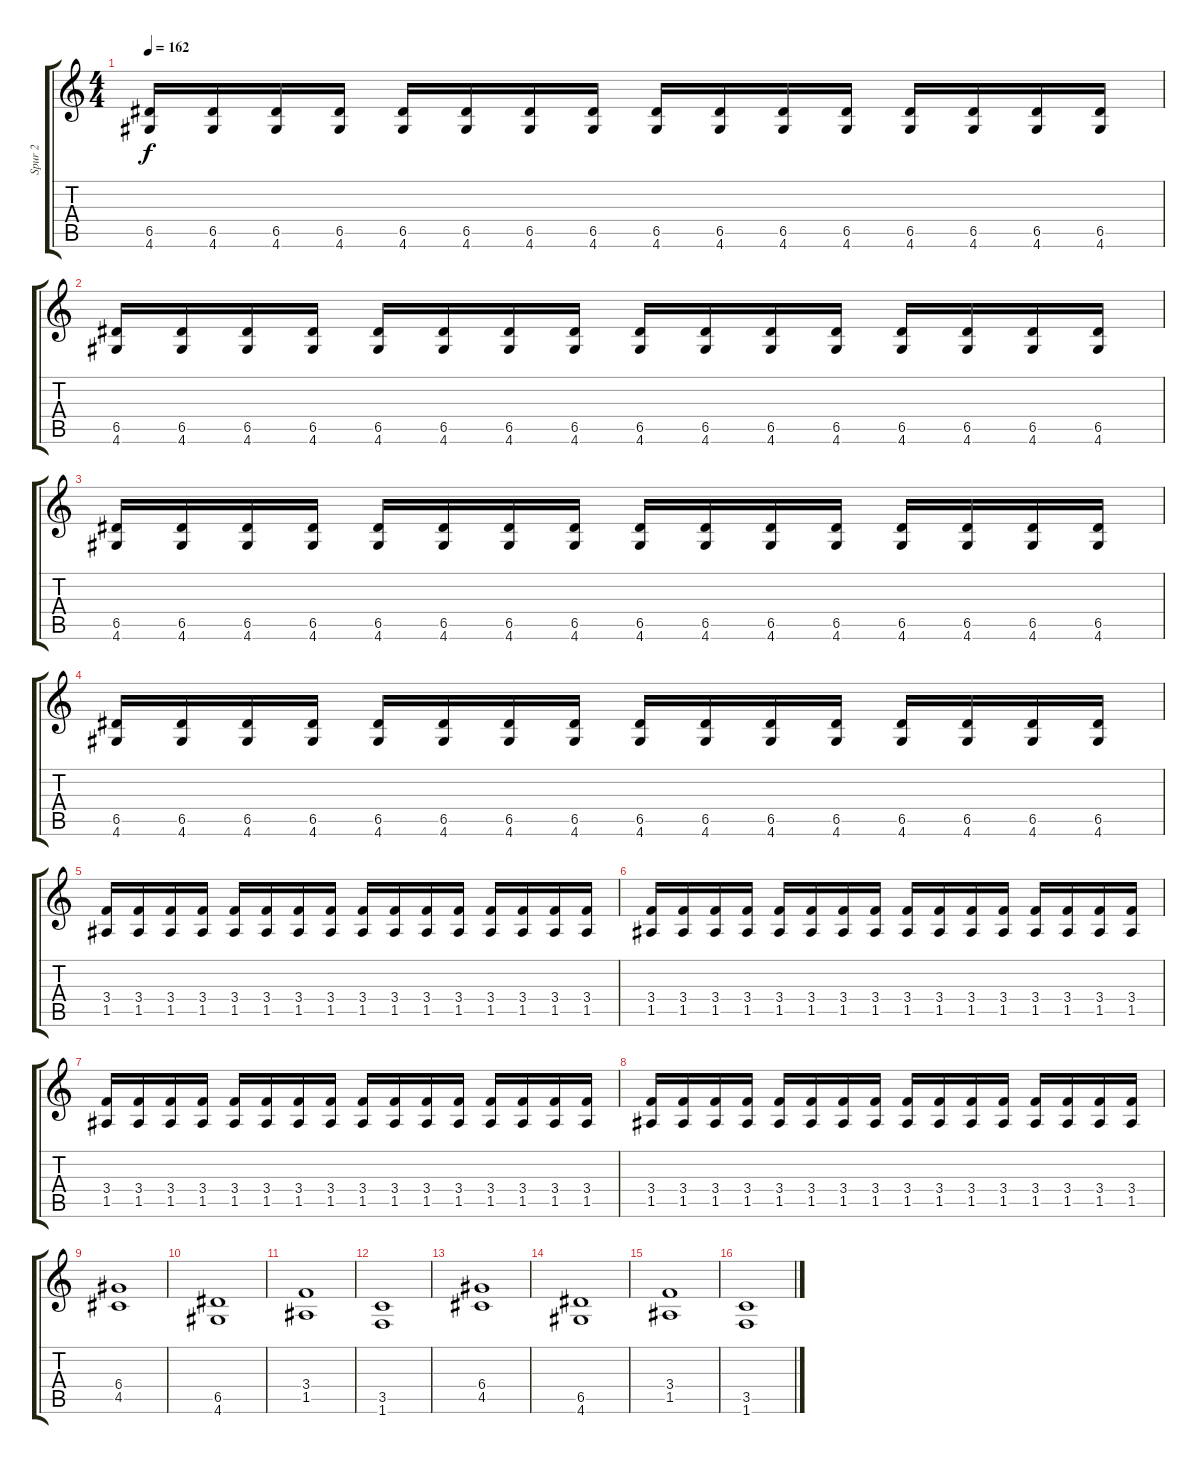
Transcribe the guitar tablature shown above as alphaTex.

\track ("Spur 2" "Spur 2") {instrument distortionguitar}
\staff {score tabs}
\tuning (E4 B3 G3 D3 A2 E2) {hide}
\ts (4 4)
\tempo 162
\clef g2
\ks c
(6.5 4.6).16{dy f} (6.5 4.6).16 (6.5 4.6).16 (6.5 4.6).16 (6.5 4.6).16 (6.5 4.6).16 (6.5 4.6).16 (6.5 4.6).16 (6.5 4.6).16 (6.5 4.6).16 (6.5 4.6).16 (6.5 4.6).16 (6.5 4.6).16 (6.5 4.6).16 (6.5 4.6).16 (6.5 4.6).16 |
(6.5 4.6).16 (6.5 4.6).16 (6.5 4.6).16 (6.5 4.6).16 (6.5 4.6).16 (6.5 4.6).16 (6.5 4.6).16 (6.5 4.6).16 (6.5 4.6).16 (6.5 4.6).16 (6.5 4.6).16 (6.5 4.6).16 (6.5 4.6).16 (6.5 4.6).16 (6.5 4.6).16 (6.5 4.6).16 |
(6.5 4.6).16 (6.5 4.6).16 (6.5 4.6).16 (6.5 4.6).16 (6.5 4.6).16 (6.5 4.6).16 (6.5 4.6).16 (6.5 4.6).16 (6.5 4.6).16 (6.5 4.6).16 (6.5 4.6).16 (6.5 4.6).16 (6.5 4.6).16 (6.5 4.6).16 (6.5 4.6).16 (6.5 4.6).16 |
(6.5 4.6).16 (6.5 4.6).16 (6.5 4.6).16 (6.5 4.6).16 (6.5 4.6).16 (6.5 4.6).16 (6.5 4.6).16 (6.5 4.6).16 (6.5 4.6).16 (6.5 4.6).16 (6.5 4.6).16 (6.5 4.6).16 (6.5 4.6).16 (6.5 4.6).16 (6.5 4.6).16 (6.5 4.6).16 |
(3.4 1.5).16 (3.4 1.5).16 (3.4 1.5).16 (3.4 1.5).16 (3.4 1.5).16 (3.4 1.5).16 (3.4 1.5).16 (3.4 1.5).16 (3.4 1.5).16 (3.4 1.5).16 (3.4 1.5).16 (3.4 1.5).16 (3.4 1.5).16 (3.4 1.5).16 (3.4 1.5).16 (3.4 1.5).16 |
(3.4 1.5).16 (3.4 1.5).16 (3.4 1.5).16 (3.4 1.5).16 (3.4 1.5).16 (3.4 1.5).16 (3.4 1.5).16 (3.4 1.5).16 (3.4 1.5).16 (3.4 1.5).16 (3.4 1.5).16 (3.4 1.5).16 (3.4 1.5).16 (3.4 1.5).16 (3.4 1.5).16 (3.4 1.5).16 |
(3.4 1.5).16 (3.4 1.5).16 (3.4 1.5).16 (3.4 1.5).16 (3.4 1.5).16 (3.4 1.5).16 (3.4 1.5).16 (3.4 1.5).16 (3.4 1.5).16 (3.4 1.5).16 (3.4 1.5).16 (3.4 1.5).16 (3.4 1.5).16 (3.4 1.5).16 (3.4 1.5).16 (3.4 1.5).16 |
(3.4 1.5).16 (3.4 1.5).16 (3.4 1.5).16 (3.4 1.5).16 (3.4 1.5).16 (3.4 1.5).16 (3.4 1.5).16 (3.4 1.5).16 (3.4 1.5).16 (3.4 1.5).16 (3.4 1.5).16 (3.4 1.5).16 (3.4 1.5).16 (3.4 1.5).16 (3.4 1.5).16 (3.4 1.5).16 |
(6.4 4.5).1 |
(6.5 4.6).1 |
(3.4 1.5).1 |
(3.5 1.6).1 |
(6.4 4.5).1 |
(6.5 4.6).1 |
(3.4 1.5).1 |
(3.5 1.6).1
